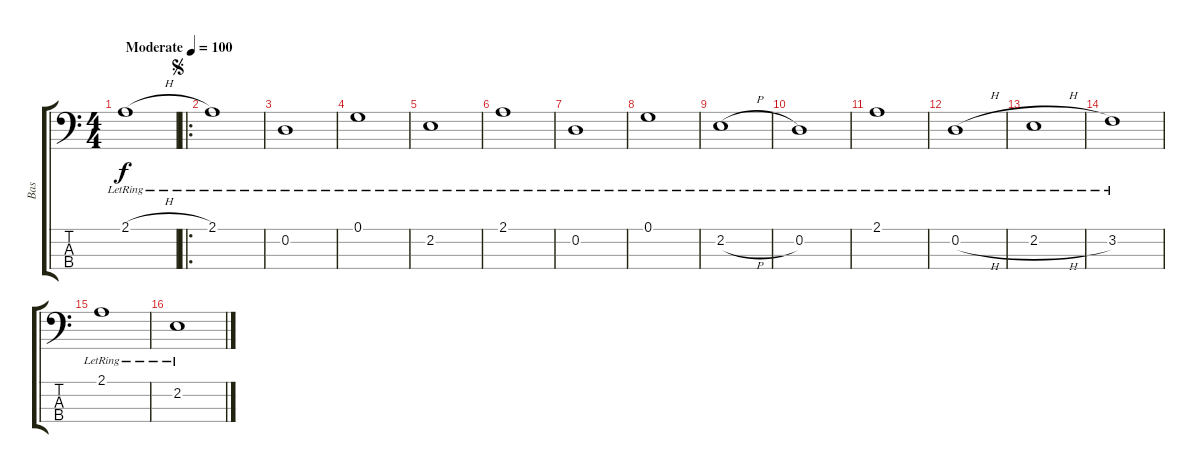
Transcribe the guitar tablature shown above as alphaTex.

\track ("Bas" "Bas") {instrument electricbassfinger}
\staff {score tabs}
\tuning (G2 D2 A1 E1) {hide}
\ts (4 4)
\tempo (100 "Moderate")
\clef f4
\ks c
2.1{h lr}.1{dy f instrument electricbassfinger} |
\ro
\jump segno
2.1{lr}.1 |
0.2{lr}.1 |
0.1{lr}.1 |
2.2{lr}.1 |
2.1{lr}.1 |
0.2{lr}.1 |
0.1{lr}.1 |
2.2{h lr}.1 |
0.2{lr}.1 |
2.1{lr}.1 |
0.2{h lr}.1 |
2.2{h lr}.1 |
3.2{lr}.1 |
2.1{lr}.1 |
2.2{lr}.1
